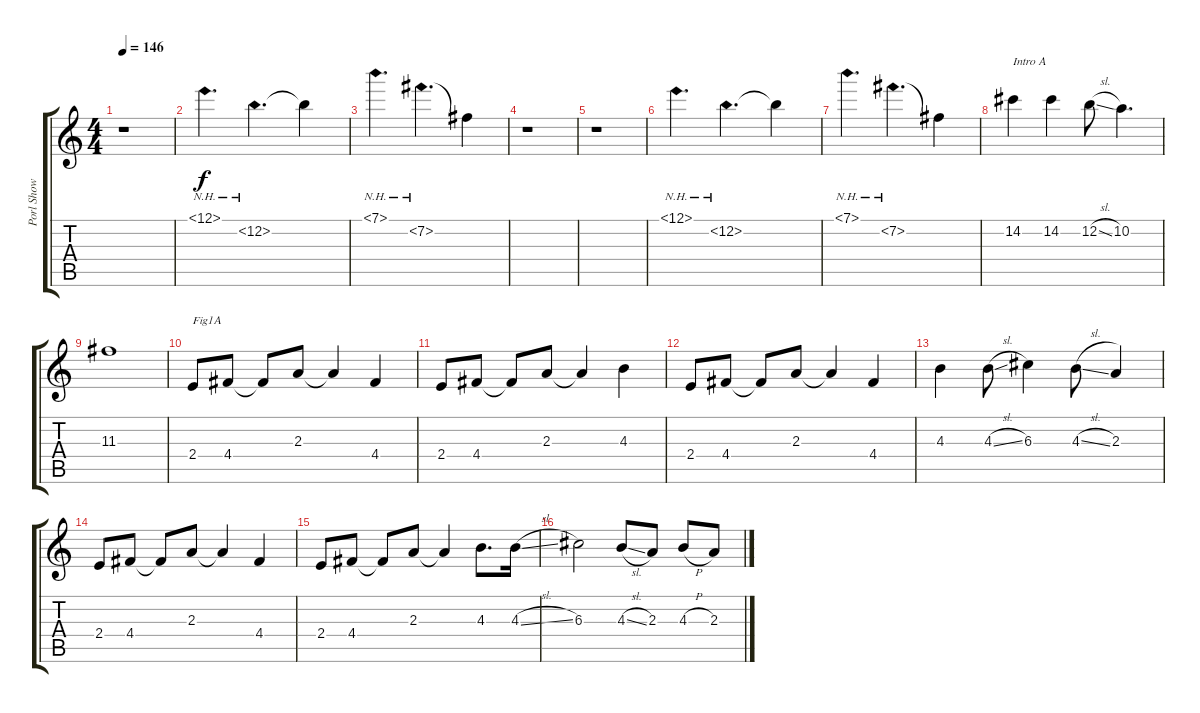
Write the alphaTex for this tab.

\track ("Porl Show solo from web" "Porl Show ") {mute instrument distortionguitar}
\staff {score tabs}
\tuning (E4 B3 G3 D3 A2 E2) {hide}
\ts (4 4)
\tempo 146
\clef g2
\ks c
r.1{dy f instrument distortionguitar} |
12.1{nh}.4{d} 12.2{nh}.4{d} 12.2{t}.4 |
7.1{nh}.4{d} 7.2{nh}.4{d} 7.2{t}.4 |
r.1 |
r.1 |
12.1{nh}.4{d} 12.2{nh}.4{d} 12.2{t}.4 |
7.1{nh}.4{d} 7.2{nh}.4{d} 7.2{t}.4 |
14.2.4{txt "Intro A"} 14.2.4 12.2{sl}.8 10.2.4{d} |
11.3.1 |
2.4.8{txt "Fig1A"} 4.4.8 4.4{t}.8 2.3.8 2.3{t}.4 4.4.4 |
2.4.8 4.4.8 4.4{t}.8 2.3.8 2.3{t}.4 4.3.4 |
2.4.8 4.4.8 4.4{t}.8 2.3.8 2.3{t}.4 4.4.4 |
4.3.4 4.3{sl}.8 6.3.4 4.3{sl}.8 2.3.4 |
2.4.8 4.4.8 4.4{t}.8 2.3.8 2.3{t}.4 4.4.4 |
2.4.8 4.4.8 4.4{t}.8 2.3.8 2.3{t}.4 4.3.8{d} 4.3{sl}.16 |
6.3.2 4.3{sl}.8 2.3.8 4.3{h}.8 2.3.8
